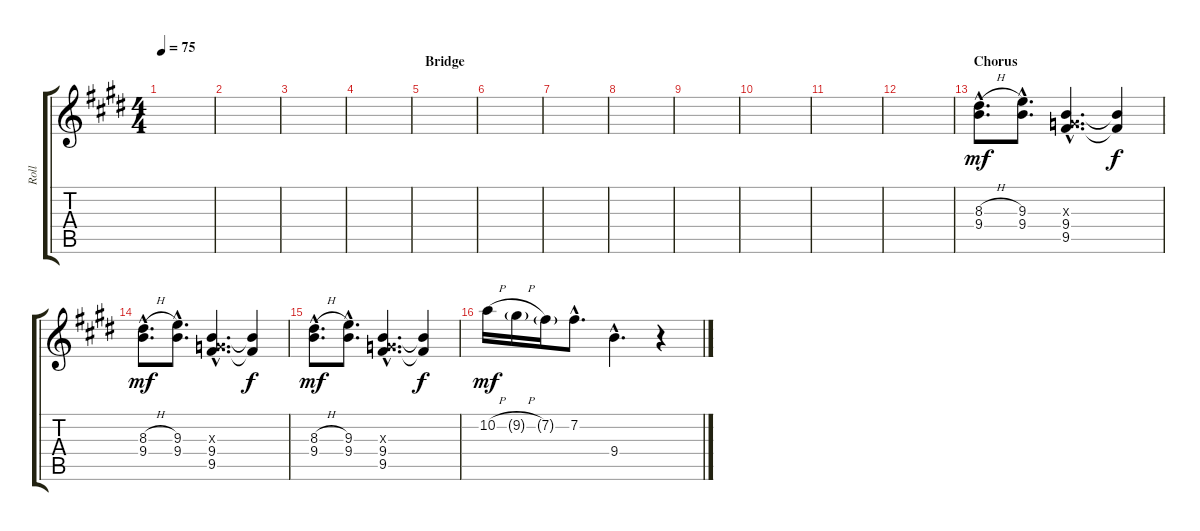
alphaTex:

\track ("Roll" "Roll") {instrument electricguitarclean}
\staff {score tabs}
\tuning (E4 B3 G3 D3 A2 E2) {hide}
\ts (4 4)
\tempo 75
\clef g2
\ks e
|
|
|
|
\section ("" "Bridge")
|
|
|
|
|
|
|
|
\section ("" "Chorus")
(8.3{h hac} 9.4{hac}).8{d dy mf} (9.3{hac} 9.4{hac}).8{d} (0.3{hac x} 9.4{hac} 9.5{hac}).4{d} (9.4{t} 9.5{t}).4{dy f} |
(8.3{h hac} 9.4{hac}).8{d dy mf} (9.3{hac} 9.4{hac}).8{d} (0.3{hac x} 9.4{hac} 9.5{hac}).4{d} (9.4{t} 9.5{t}).4{dy f} |
(8.3{h hac} 9.4{hac}).8{d dy mf} (9.3{hac} 9.4{hac}).8{d} (0.3{hac x} 9.4{hac} 9.5{hac}).4{d} (9.4{t} 9.5{t}).4{dy f} |
10.2{h}.16{dy mf} 9.2{h g}.16 7.2{g}.16 7.2{hac}.8{d} 9.4{hac}.4{d} r.4
